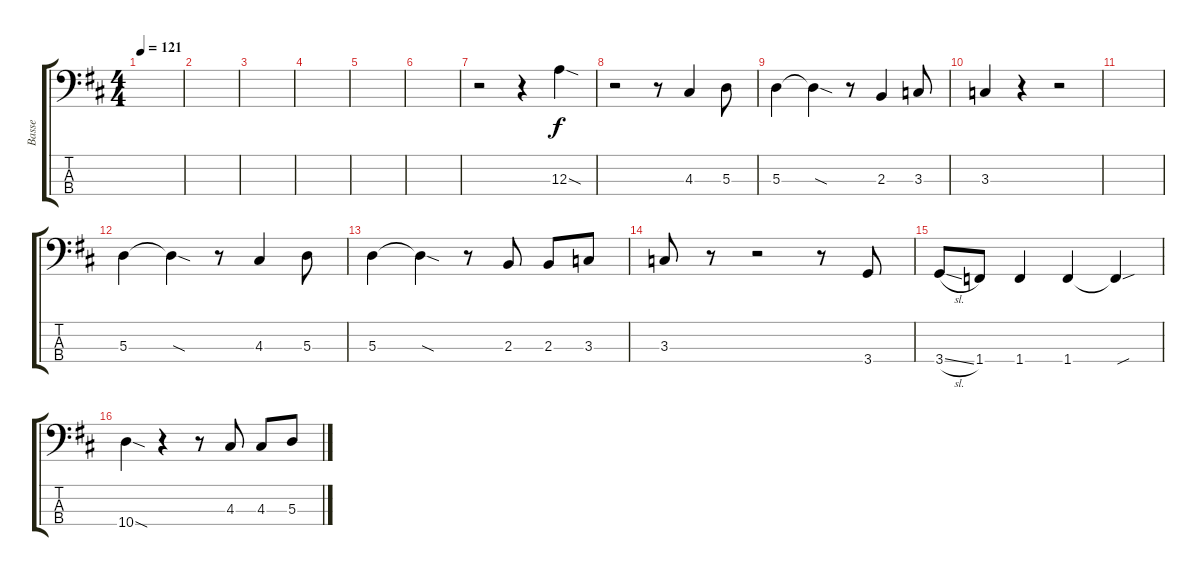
\track ("Basse" "Basse") {instrument electricbassfinger}
\staff {score tabs}
\tuning (G2 D2 A1 E1) {hide}
\ts (4 4)
\tempo 121
\clef f4
\ks d
|
|
|
|
|
|
r.2 r.4 12.3{sod}.4 |
r.2 r.8 4.3.4 5.3.8 |
5.3.4 5.3{sod t}.4 r.8 2.3.4 3.3.8 |
3.3.4 r.4 r.2 |
|
5.3.4 5.3{sod t}.4 r.8 4.3.4 5.3.8 |
5.3.4 5.3{sod t}.4 r.8 2.3.8 2.3.8 3.3.8 |
3.3.8 r.8 r.2 r.8 3.4.8 |
3.4{sl}.8 1.4.8 1.4.4 1.4.4 1.4{sou t}.4 |
10.4{sod}.4 r.4 r.8 4.3.8 4.3.8 5.3.8
